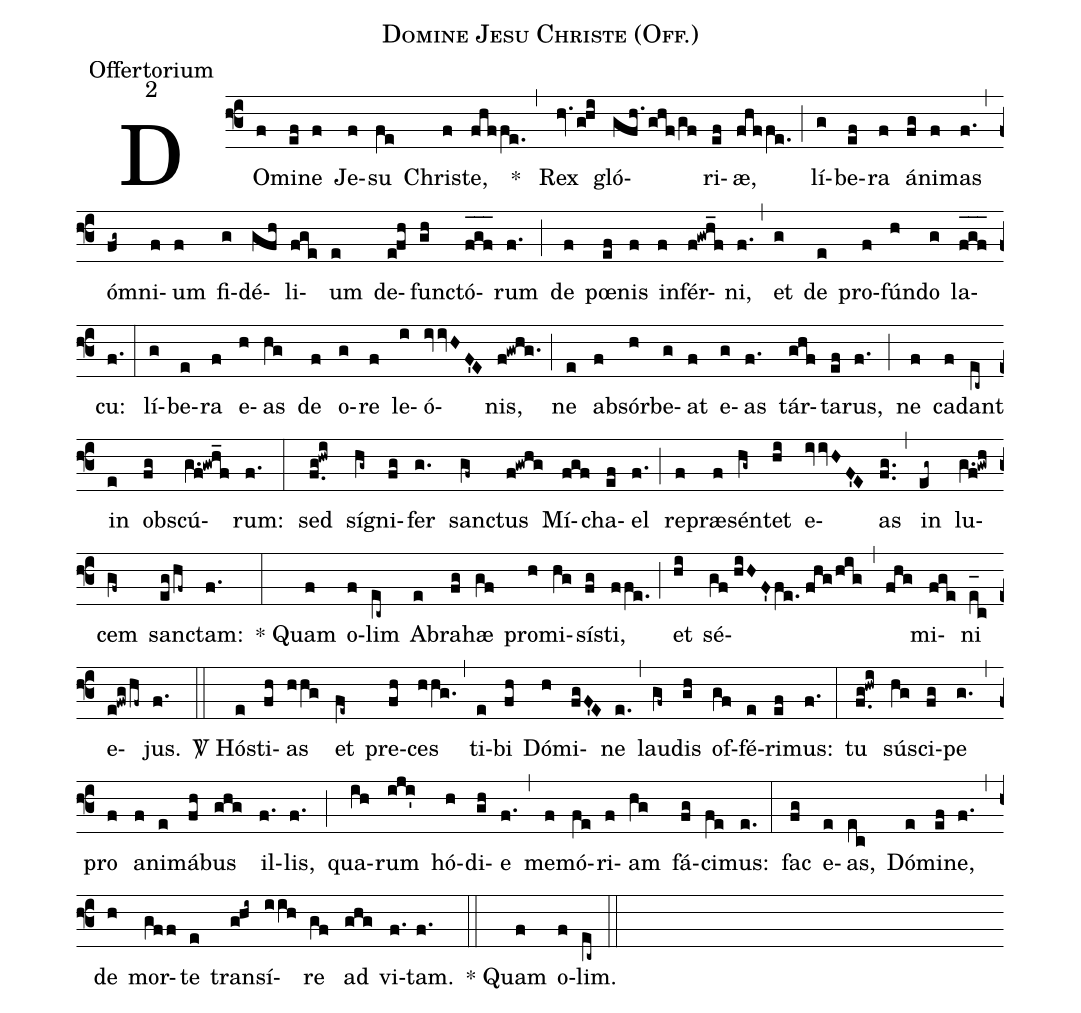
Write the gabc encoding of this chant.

name:Domine Jesu Christe (Off.);
office-part:Offertorium;
mode:2;
%%
(f3) DO(f)mi(ef)ne(f) Je(f)su(fe) Chri(f)ste,(fhffe.) * (,)  Rex(hv.ghi) gló(gfh./ghf/gf)ri(ef)æ,(fhffe.) (;) lí(g)be(ef)ra(f) á(fg)ni(f)mas(f.) (,) ó(fg~)mni(f)um(f) fi(g)dé(gfh)li(fge)um(e) de(efh)fun(gh)ctó(f_[oh:h]g_[oh:h]f_[oh:h])rum(f.) (;) de(f) pœ(ef)nis(f) in(f)fér(f!gwh_f)ni,(f.) (,) et(g) de(e) pro(f)fún(h)do(g) la(f_[oh:h]g_[oh:h]f_[oh:h])cu:(f.) (:) lí(g)be(e)ra(f) e(h)as(hg) de(f) o(g)re(f) le(i)ó(ivvHF'E)nis,(f!gwhg.) (;) ne(e) ab(f)sór(h)be(g)at(f) e(g)as(f.) tár(ghf)ta(ef)rus,(f.) (;) ne(f) ca(f)dant(ec~) in(e) ob(fg)scú(g.f!gwh_f)rum:(f.) (:) sed(f.g!hwi) sí(hg~)gni(fg)fer(g.) san(gf~)ctus(f!gwhg) Mí(fgf)cha(ef)el(f.) (;) re(f)præ(f)sén(hg~)tet(hi) e(ivvHF'E)as(fg..) (,) in(eg~) lu(g.f!gwh)cem(gf~) san(eg/hf~)ctam:(f.) (:) *~Quam(f) o(f)lim(ec~) A(e)bra(fg)hæ(gf) pro(h)mi(hg)sí(fg)sti,(ffe.) (;) et(hi) sé(gf//hiHF'fe.//fhg/hig)(,)(fhg)mi(fge)ni(e_[oh:h]c) e(e!fwg/hf~)jus.(f.) (::)

<sp>V/</sp> Hó(e)sti(fh)as(hhg) et(fe~) pre(fh)ces(hhg.) (,) ti(e)bi(fh) Dó(h)mi(fgF'E)ne(e.) (,) lau(gf~)dis(gh) of(gf)fé(e)ri(ef)mus:(f.) (:) tu(f.g!hwi) sús(hg)ci(fg)pe(g.) (,) pro(f) a(f)ni(e)má(fh)bus(ghg) il(f.)lis,(f.) (;) qua(ih)rum(iji') hó(h)di(gh)e(f.) (,) me(f)mó(fe)ri(f)am(hg) fá(fg)ci(fe)mus:(e.) (:) fac(fg) e(e)as,(ec) Dó(e)mi(ef)ne,(f.) (,) de(h) mor(gff)te(e) trans(ghi~)í(iih)re(gf) ad(ghg) vi(f.)tam.(f.) (::)

*~Quam(f) o(f)lim.(ec~) (::)
